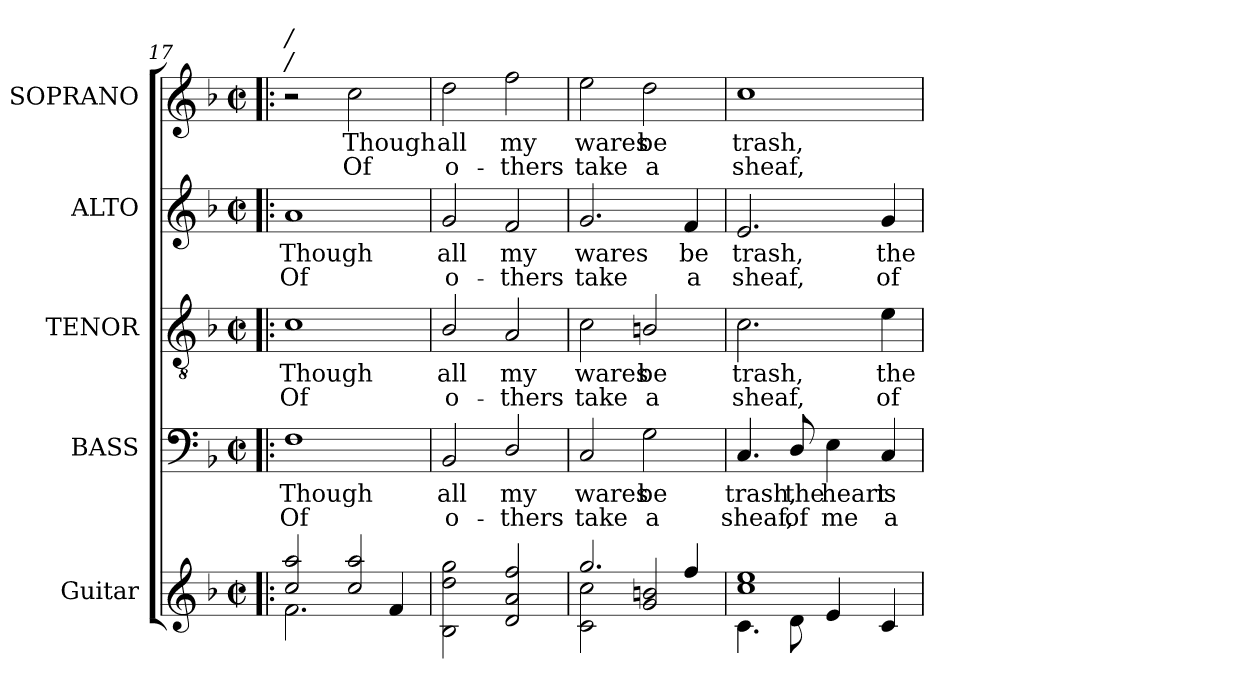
**kern	**kern	**text	**text	**kern	**text	**text	**kern	**text	**text	**kern	**text	**text	**dynam
*part5	*part4	*part4	*part4	*part3	*part3	*part3	*part2	*part2	*part2	*part1	*part1	*part1	*part1
*staff5	*staff4	*staff4	*staff4	*staff3	*staff3	*staff3	*staff2	*staff2	*staff2	*staff1	*staff1	*staff1	*staff1
*I"Guitar	*I"BASS	*	*	*I"TENOR	*	*	*I"ALTO	*	*	*I"SOPRANO	*	*	*
*	*I'B.	*	*	*I'T.	*	*	*I'A.	*	*	*I'S.	*	*	*
*clefG2	*clefF4	*	*	*clefGv2	*	*	*clefG2	*	*	*clefG2	*	*	*
*ITrd7c12	*	*	*	*ITrd7c12	*	*	*	*	*	*	*	*	*
*k[b-]	*k[b-]	*	*	*k[b-]	*	*	*k[b-]	*	*	*k[b-]	*	*	*
*F:	*F:	*	*	*F:	*	*	*F:	*	*	*F:	*	*	*
*M2/2	*M2/2	*	*	*M2/2	*	*	*M2/2	*	*	*M2/2	*	*	*
*met(c|)	*met(c|)	*	*	*met(c|)	*	*	*met(c|)	*	*	*met(c|)	*	*	*
=17!|:	=17!|:	=17!|:	=17!|:	=17!|:	=17!|:	=17!|:	=17!|:	=17!|:	=17!|:	=17!|:	=17!|:	=17!|:	=17!|:
*^	*	*	*	*	*	*	*	*	*	*	*	*	*
!	!	!	!LO:LY:b:color=#000000	!LO:LY:b:color=#000000	!	!	!	!	!	!	!	!	!	!
!	!	!	!	!	!	!LO:LY:b:color=#000000	!LO:LY:b:color=#000000	!	!	!	!	!	!	!
!	!	!	!	!	!	!	!	!	!	!	!LO:TX:a:i:t=/	!	!	!
!	!	!	!	!	!	!	!	!	!	!	!LO:TX:a:i:t=/	!	!	!
!	!	!	!	!	!	!	!	!	!LO:LY:b:color=#000000	!LO:LY:b:color=#000000	!	!	!	!
2ci/ 2ai	2.Fi\	1Fi	Though	Of	1Ci	Though	Of	1ai	Though	Of	2r	.	.	f p f
!	!	!	!	!	!	!	!	!	!	!	!	!LO:LY:b:color=#000000	!LO:LY:b:color=#000000	!
2ci/ 2ai	.	.	.	.	.	.	.	.	.	.	2cci\	Though	Of	.
.	4Fi/	.	.	.	.	.	.	.	.	.	.	.	.	.
*v	*v	*	*	*	*	*	*	*	*	*	*	*	*	*
=18	=18	=18	=18	=18	=18	=18	=18	=18	=18	=18	=18	=18	=18
*^	*	*	*	*	*	*	*	*	*	*	*	*	*
!	!	!	!LO:LY:b:color=#000000	!LO:LY:b:color=#000000	!	!	!	!	!	!	!	!	!	!
*v	*v	*	*	*	*	*	*	*	*	*	*	*	*	*
*^	*	*	*	*	*	*	*	*	*	*	*	*	*
!	!	!	!	!	!	!LO:LY:b:color=#000000	!LO:LY:b:color=#000000	!	!	!	!	!	!	!
*v	*v	*	*	*	*	*	*	*	*	*	*	*	*	*
*^	*	*	*	*	*	*	*	*	*	*	*	*	*
!	!	!	!	!	!	!	!	!	!LO:LY:b:color=#000000	!LO:LY:b:color=#000000	!	!	!	!
*v	*v	*	*	*	*	*	*	*	*	*	*	*	*	*
*^	*	*	*	*	*	*	*	*	*	*	*	*	*
!	!	!	!	!	!	!	!	!	!	!	!	!LO:LY:b:color=#000000	!LO:LY:b:color=#000000	!
*v	*v	*	*	*	*	*	*	*	*	*	*	*	*	*
2BB-i\ 2di 2gi	2BB-i/	all	o-	2BB-i/	all	o-	2gi/	all	o-	2ddi\	all	o-	.
!	!	!LO:LY:b:color=#000000	!LO:LY:b:color=#000000	!	!	!	!	!	!	!	!	!	!
!	!	!	!	!	!LO:LY:b:color=#000000	!LO:LY:b:color=#000000	!	!	!	!	!	!	!
!	!	!	!	!	!	!	!	!LO:LY:b:color=#000000	!LO:LY:b:color=#000000	!	!	!	!
!	!	!	!	!	!	!	!	!	!	!	!LO:LY:b:color=#000000	!LO:LY:b:color=#000000	!
2Di/ 2Ai 2fi	2Di/	my	-thers	2AAi/	my	-thers	2fi/	my	-thers	2ffi\	my	-thers	.
=19	=19	=19	=19	=19	=19	=19	=19	=19	=19	=19	=19	=19	=19
*^	*	*	*	*	*	*	*	*	*	*	*	*	*
!	!	!	!LO:LY:b:color=#000000	!LO:LY:b:color=#000000	!	!	!	!	!	!	!	!	!	!
!	!	!	!	!	!	!LO:LY:b:color=#000000	!LO:LY:b:color=#000000	!	!	!	!	!	!	!
!	!	!	!	!	!	!	!	!	!LO:LY:b:color=#000000	!LO:LY:b:color=#000000	!	!	!	!
!	!	!	!	!	!	!	!	!	!	!	!	!LO:LY:b:color=#000000	!LO:LY:b:color=#000000	!
2.gi/	2Ci\ 2ci	2Ci/	wares	take	2Ci\	wares	take	2.gi/	wares	take	2eei\	wares	take	.
!	!	!	!LO:LY:b:color=#000000	!LO:LY:b:color=#000000	!	!	!	!	!	!	!	!	!	!
!	!	!	!	!	!	!LO:LY:b:color=#000000	!LO:LY:b:color=#000000	!	!	!	!	!	!	!
!	!	!	!	!	!	!	!	!	!	!	!	!LO:LY:b:color=#000000	!LO:LY:b:color=#000000	!
.	2Gi/ 2Bni	2Gi\	be	a	2BBni/	be	a	.	.	.	2ddi\	be	a	.
!	!	!	!	!	!	!	!	!	!LO:LY:b:color=#000000	!LO:LY:b:color=#000000	!	!	!	!
4fi/	.	.	.	.	.	.	.	4fi/	be	a	.	.	.	.
!!LO:LB:g=z
=20	=20	=20	=20	=20	=20	=20	=20	=20	=20	=20	=20	=20	=20	=20
!	!	!	!LO:LY:b:color=#000000	!LO:LY:b:color=#000000	!	!	!	!	!	!	!	!	!	!
!	!	!	!	!	!	!LO:LY:b:color=#000000	!LO:LY:b:color=#000000	!	!	!	!	!	!	!
!	!	!	!	!	!	!	!	!	!LO:LY:b:color=#000000	!LO:LY:b:color=#000000	!	!	!	!
!	!	!	!	!	!	!	!	!	!	!	!	!LO:LY:b:color=#000000	!LO:LY:b:color=#000000	!
1ci 1ei	4.Ci\	4.Ci/	trash,	sheaf,	2.Ci\	trash,	sheaf,	2.ei/	trash,	sheaf,	1cci	trash,	sheaf,	.
!	!	!	!LO:LY:b:color=#000000	!LO:LY:b:color=#000000	!	!	!	!	!	!	!	!	!	!
.	8Di\	8Di/	the	of	.	.	.	.	.	.	.	.	.	.
!	!	!	!LO:LY:b:color=#000000	!LO:LY:b:color=#000000	!	!	!	!	!	!	!	!	!	!
.	4Ei/	4Ei\	heart	me	.	.	.	.	.	.	.	.	.	.
!	!	!	!LO:LY:b:color=#000000	!LO:LY:b:color=#000000	!	!	!	!	!	!	!	!	!	!
!	!	!	!	!	!	!LO:LY:b:color=#000000	!LO:LY:b:color=#000000	!	!	!	!	!	!	!
!	!	!	!	!	!	!	!	!	!LO:LY:b:color=#000000	!LO:LY:b:color=#000000	!	!	!	!
.	4Ci/	4Ci/	is	a	4Ei\	the	of	4gi/	the	of	.	.	.	.
*v	*v	*	*	*	*	*	*	*	*	*	*	*	*	*
=	=	=	=	=	=	=	=	=	=	=	=	=	=
*-	*-	*-	*-	*-	*-	*-	*-	*-	*-	*-	*-	*-	*-
